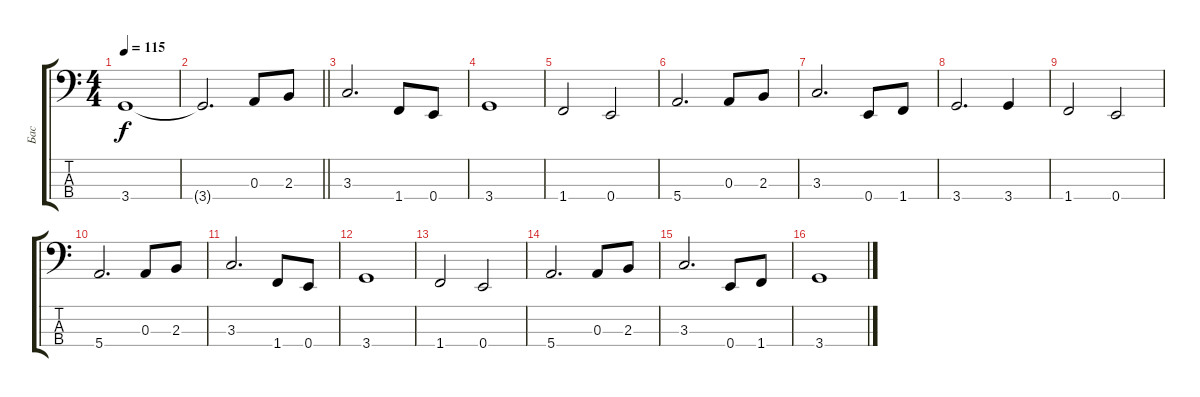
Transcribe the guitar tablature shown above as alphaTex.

\track ("Бас" "Бас") {instrument electricbassfinger}
\staff {score tabs}
\tuning (G2 D2 A1 E1) {hide}
\ts (4 4)
\tempo 115
\clef f4
\ks c
3.4.1{dy f} |
\barLineRight lightlight
3.4{t}.2{d} 0.3.8 2.3.8 |
3.3.2{d} 1.4.8 0.4.8 |
3.4.1 |
1.4.2 0.4.2 |
5.4.2{d} 0.3.8 2.3.8 |
3.3.2{d} 0.4.8 1.4.8 |
3.4.2{d} 3.4.4 |
1.4.2 0.4.2 |
5.4.2{d} 0.3.8 2.3.8 |
3.3.2{d} 1.4.8 0.4.8 |
3.4.1 |
1.4.2 0.4.2 |
5.4.2{d} 0.3.8 2.3.8 |
3.3.2{d} 0.4.8 1.4.8 |
3.4.1
